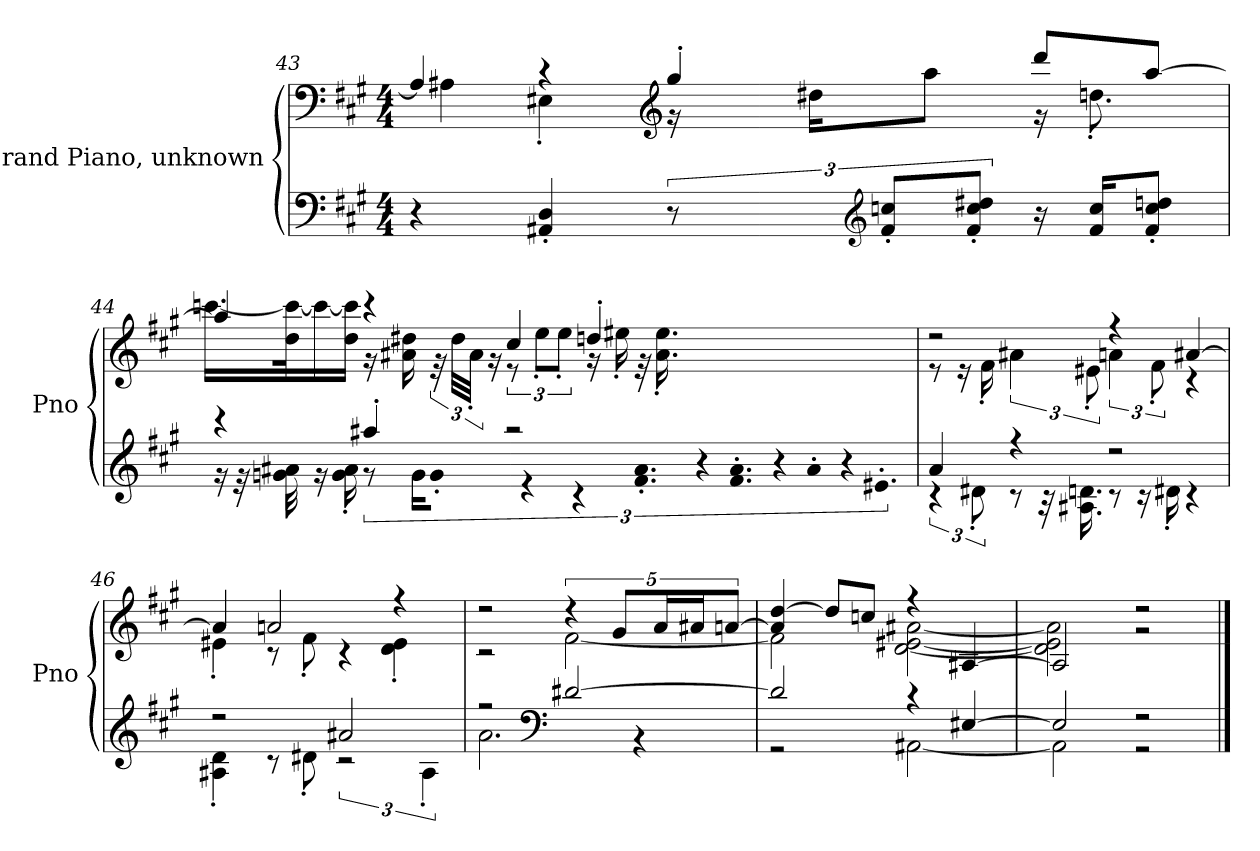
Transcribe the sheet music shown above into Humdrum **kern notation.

**kern	**kern
*part1	*part1
*staff2	*staff1
*I"Grand Piano, unknown	*
*I'Pno	*
!!LO:LB:g=z
*clefF4	*clefF4
*k[f#c#g#]	*k[f#c#g#]
*M4/4	*M4/4
=43	=43
*	*^
4r	4A/]	4A#X\
4AA#X/' 4D/'	4r	4E#X'\
*	*clefG2	*
12r	4gg#'/	16r
.	.	16dd#X\KL
*clefG2	*	*
12f#/' 12ccn/'L	.	.
.	.	8aa\J
12f#/' 12cc/' 12dd#X/'J	.	.
16r	8ddd/L	16r
16f#/ 16cc/KL	.	8.ddn'\
8f#/' 8cc/' 8ddn/'J	[8aa/J	.
!!LO:LB:g=z	!!
=44	=44	=44
*^	*	*
4r	16r	4aa/]	[16.cccn\LL
.	32r	.	.
.	32gn\ 32a#X\	.	32dd\ 32ccc\_K
.	16r	.	16ccc\_
.	16g\' 16a#\'	.	16dd\ 16ccc\]JJ
4aa#X'/	12r	4r	16r
.	.	.	16a#X\ 16dd#X\
.	24g\KL	.	.
.	8g'\J	.	48r
.	.	.	48dd#\LLL
.	.	.	48a#'\JJJ
.	.	.	16r
2r	16r	4cc#/	12r
.	64r	.	.
.	32.f#\' 32.a#\'	.	.
.	.	.	12ee'\L
.	32r	.	.
.	16.f#\' 16.a#\'	.	.
.	.	.	12ee'\J
.	16r	4ddn'/	16r
.	16a#'\	.	16ee#X'\
.	32r	.	32r
.	16.e#X'\	.	16.a#\' 16.ee#\'
!!LO:LB:g=z	!!
=45	=45	=45	=45
4a/	6r	2r	8r
.	.	.	16r
.	12d#X'\	.	.
.	.	.	16f#'\
4r	8r	.	6a#X\
.	32r	.	.
.	16.A#X\ 16.dn\	.	.
.	.	.	12e#X'\
2r	8r	4r	6an\
.	16r	.	.
.	.	.	12f#'\
.	16d#X'\	.	.
.	4r	[4a#X/	4r
=46	=46	=46	=46
2r	4A#X\' 4d\'	4a#/]	4e#X'\
.	8r	2an/	8r
.	8d#X'\	.	8f#'\
2a#X/	3r	.	4r
.	.	4r	4d\' 4e#\'
.	6A#'\	.	.
=47	=47	=47	=47
2r	2.a\	2r	2r
*clefF4	*	*	*
[2d#X/	.	5r	[2f#\
.	.	10g#/L	.
.	4r	.	.
.	.	20a/L	.
.	.	20a#X/J	.
.	.	[10an/J	.
!!LO:LB:g=z	!!
=48	=48	=48	=48
2d#/]	2r	4a/] [4dd/	2f#\]
.	.	8dd/L]	.
.	.	8ccn/J	.
4r	[2AA#X\	4r	[2d\ [2e#X\ [2a#X\
[4E#X/	.	[4A#X/	.
=49	=49	=49	=49
2E#/]	2AA#\]	2A#/]	2d\] 2e#\] 2a#\]
2r	2r	2r	2r
*v	*v	*	*
*	*v	*v
==	==
*-	*-
